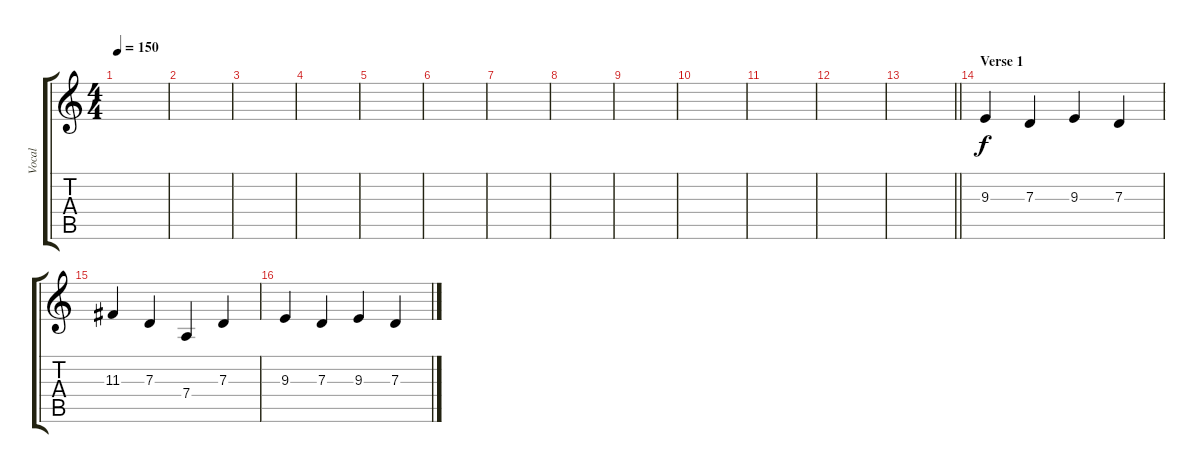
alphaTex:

\track ("Vocal" "Vocal") {instrument lead2sawtooth}
\staff {score tabs}
\tuning (E4 B3 G3 D3 A2 E2) {hide}
\ts (4 4)
\tempo 150
\clef g2
\ks c
|
|
|
|
|
|
|
|
|
|
|
|
\barLineRight lightlight
|
\section ("" "Verse 1")
9.3.4 7.3.4 9.3.4 7.3.4 |
11.3.4 7.3.4 7.4.4 7.3.4 |
9.3.4 7.3.4 9.3.4 7.3.4
